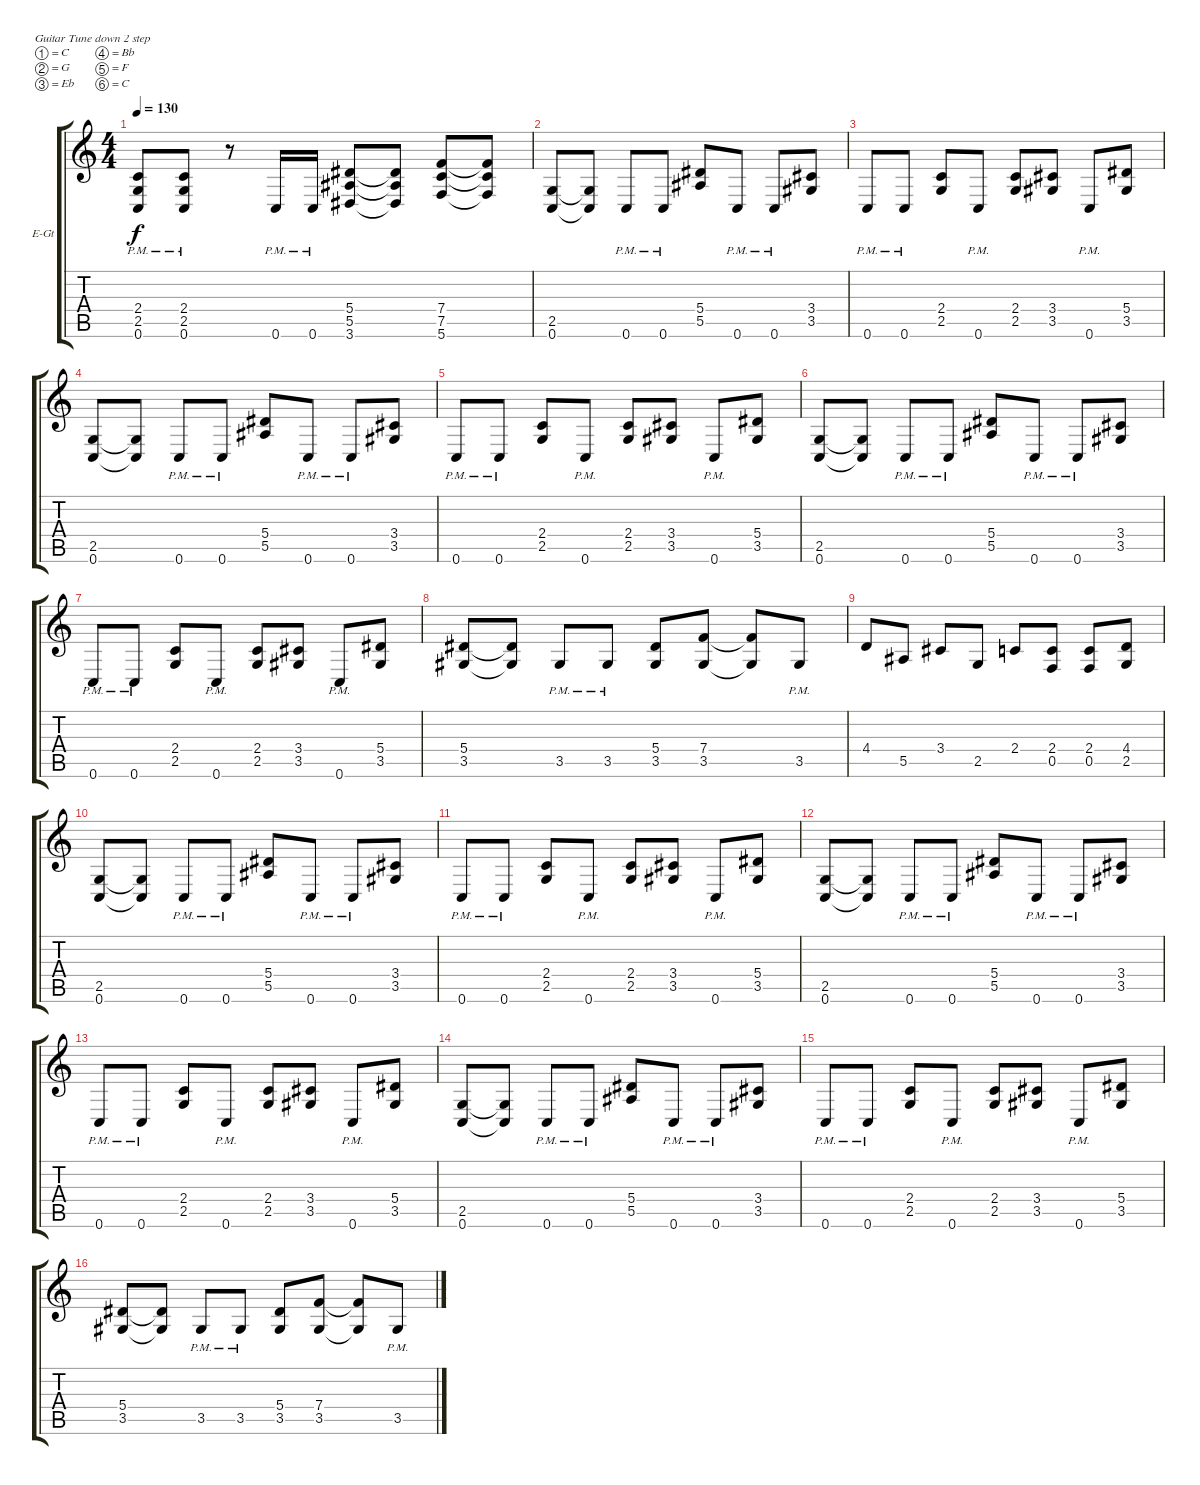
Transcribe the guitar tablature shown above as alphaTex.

\defaultSystemsLayout 4
\bracketExtendMode groupsimilarinstruments
\firstSystemTrackNameOrientation horizontal
\otherSystemsTrackNameOrientation horizontal
\track ("Римт Л" "E-Gt") {instrument distortionguitar}
\staff {score tabs}
\tuning (C4 G3 Eb3 Bb2 F2 C2)
\ts (4 4)
\tempo 130
\clef g2
\ks c
(2.4{pm} 2.5{pm} 0.6{pm}).8{dy f} (2.4{pm} 2.5{pm} 0.6{pm}).8 r.8 0.6{pm}.16 0.6{pm}.16 (5.4 5.5 3.6).8 (5.4{t} 5.5{t} 3.6{t}).8 (7.4 7.5 5.6).8 (7.4{t} 7.5{t} 5.6{t}).8 |
(2.5 0.6).8 (2.5{t} 0.6{t}).8 0.6{pm}.8 0.6{pm}.8 (5.4 5.5).8 0.6{pm}.8 0.6{pm}.8 (3.4 3.5).8 |
0.6{pm}.8 0.6{pm}.8 (2.4 2.5).8 0.6{pm}.8 (2.4 2.5).8 (3.4 3.5).8 0.6{pm}.8 (5.4 3.5).8 |
(2.5 0.6).8 (2.5{t} 0.6{t}).8 0.6{pm}.8 0.6{pm}.8 (5.4 5.5).8 0.6{pm}.8 0.6{pm}.8 (3.4 3.5).8 |
0.6{pm}.8 0.6{pm}.8 (2.4 2.5).8 0.6{pm}.8 (2.4 2.5).8 (3.4 3.5).8 0.6{pm}.8 (5.4 3.5).8 |
(2.5 0.6).8 (2.5{t} 0.6{t}).8 0.6{pm}.8 0.6{pm}.8 (5.4 5.5).8 0.6{pm}.8 0.6{pm}.8 (3.4 3.5).8 |
0.6{pm}.8 0.6{pm}.8 (2.4 2.5).8 0.6{pm}.8 (2.4 2.5).8 (3.4 3.5).8 0.6{pm}.8 (5.4 3.5).8 |
(5.4 3.5).8 (5.4{t} 3.5{t}).8 3.5{pm}.8 3.5{pm}.8 (5.4 3.5).8 (7.4 3.5).8 (7.4{t} 3.5{t}).8 3.5{pm}.8 |
4.4.8 5.5.8 3.4.8 2.5.8 2.4.8 (2.4 0.5).8 (2.4 0.5).8 (4.4 2.5).8 |
(2.5 0.6).8 (2.5{t} 0.6{t}).8 0.6{pm}.8 0.6{pm}.8 (5.4 5.5).8 0.6{pm}.8 0.6{pm}.8 (3.4 3.5).8 |
0.6{pm}.8 0.6{pm}.8 (2.4 2.5).8 0.6{pm}.8 (2.4 2.5).8 (3.4 3.5).8 0.6{pm}.8 (5.4 3.5).8 |
(2.5 0.6).8 (2.5{t} 0.6{t}).8 0.6{pm}.8 0.6{pm}.8 (5.4 5.5).8 0.6{pm}.8 0.6{pm}.8 (3.4 3.5).8 |
0.6{pm}.8 0.6{pm}.8 (2.4 2.5).8 0.6{pm}.8 (2.4 2.5).8 (3.4 3.5).8 0.6{pm}.8 (5.4 3.5).8 |
(2.5 0.6).8 (2.5{t} 0.6{t}).8 0.6{pm}.8 0.6{pm}.8 (5.4 5.5).8 0.6{pm}.8 0.6{pm}.8 (3.4 3.5).8 |
0.6{pm}.8 0.6{pm}.8 (2.4 2.5).8 0.6{pm}.8 (2.4 2.5).8 (3.4 3.5).8 0.6{pm}.8 (5.4 3.5).8 |
(5.4 3.5).8 (5.4{t} 3.5{t}).8 3.5{pm}.8 3.5{pm}.8 (5.4 3.5).8 (7.4 3.5).8 (7.4{t} 3.5{t}).8 3.5{pm}.8
